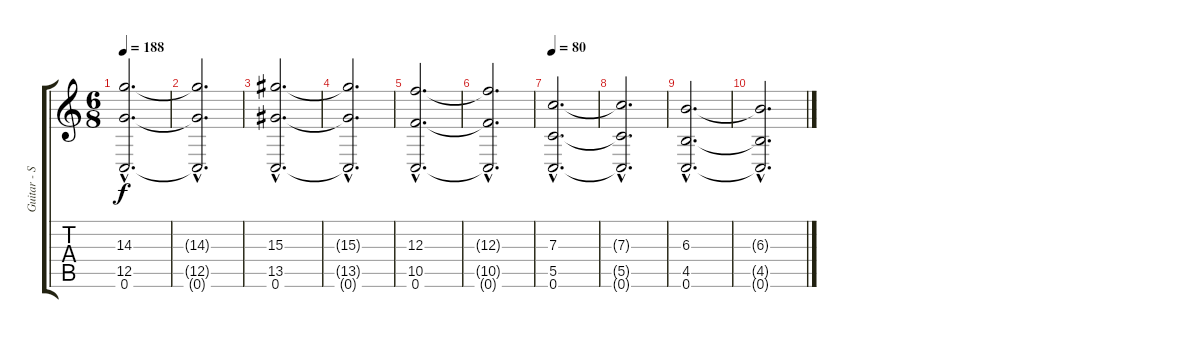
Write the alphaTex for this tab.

\track ("Guitar - Stef Carpenter" "Guitar - S") {instrument distortionguitar}
\staff {score tabs}
\tuning (D4 A3 F3 C3 G2 C2) {hide}
\ts (6 8)
\tempo 188
\clef g2
\ks c
(14.3{hac} 12.5{hac} 0.6{hac}).2{d dy f} |
(14.3{hac t} 12.5{hac t} 0.6{hac t}).2{d} |
(15.3{hac} 13.5{hac} 0.6{hac}).2{d} |
(15.3{hac t} 13.5{hac t} 0.6{hac t}).2{d} |
(12.3{hac} 10.5{hac} 0.6{hac}).2{d} |
(12.3{hac t} 10.5{hac t} 0.6{hac t}).2{d} |
\tempo 80
(7.3{hac} 5.5{hac} 0.6{hac}).2{d} |
(7.3{hac t} 5.5{hac t} 0.6{hac t}).2{d} |
(6.3{hac} 4.5{hac} 0.6{hac}).2{d} |
(6.3{hac t} 4.5{hac t} 0.6{hac t}).2{d volume 4}
